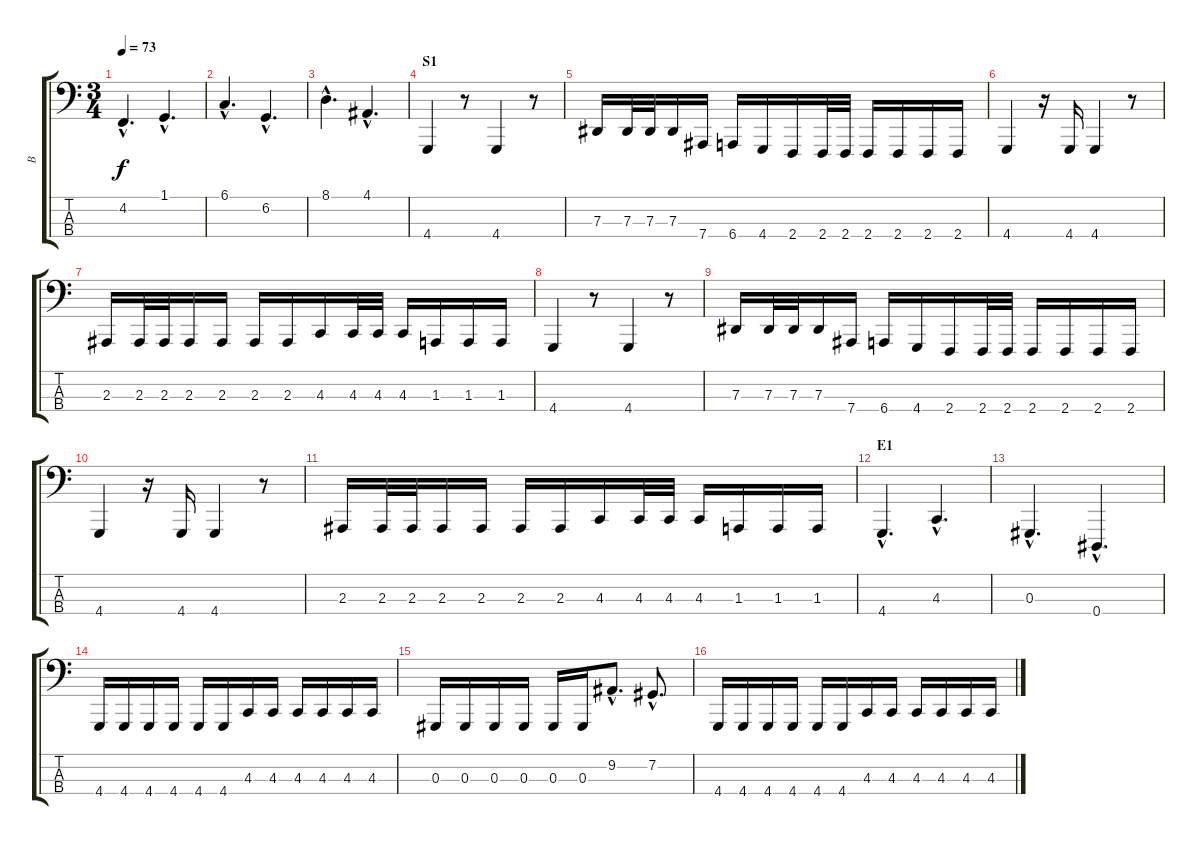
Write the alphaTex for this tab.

\track ("B" "B") {instrument lead8bassandlead}
\staff {score tabs}
\tuning (Gb2 Db2 Ab1 Eb1) {hide}
\ts (3 4)
\tempo 73
\clef f4
\ks c
4.2{hac}.4{d dy f} 1.1{hac}.4{d} |
6.1{hac}.4{d} 6.2{hac}.4{d} |
8.1{hac}.4{d} 4.1{hac}.4{d} |
\section ("" "S1")
4.4.4{volume 13 instrument lead8bassandlead} r.8 4.4.4 r.8 |
7.3.16 7.3.32 7.3.32 7.3.16 7.4.16 6.4.16 4.4.16 2.4.16 2.4.32 2.4.32 2.4.16 2.4.16 2.4.16 2.4.16 |
4.4.4 r.16 4.4.16 4.4.4 r.8 |
2.3.16 2.3.32 2.3.32 2.3.16 2.3.16 2.3.16 2.3.16 4.3.16 4.3.32 4.3.32 4.3.16 1.3.16 1.3.16 1.3.16 |
4.4.4 r.8 4.4.4 r.8 |
7.3.16 7.3.32 7.3.32 7.3.16 7.4.16 6.4.16 4.4.16 2.4.16 2.4.32 2.4.32 2.4.16 2.4.16 2.4.16 2.4.16 |
4.4.4 r.16 4.4.16 4.4.4 r.8 |
2.3.16 2.3.32 2.3.32 2.3.16 2.3.16 2.3.16 2.3.16 4.3.16 4.3.32 4.3.32 4.3.16 1.3.16 1.3.16 1.3.16 |
\section ("" "E1")
4.4{hac}.4{d instrument synthbrass2} 4.3{hac}.4{d} |
0.3{hac}.4{d} 0.4{hac}.4{d instrument lead8bassandlead} |
\section ("" "")
4.4.16 4.4.16 4.4.16 4.4.16 4.4.16 4.4.16 4.3.16 4.3.16 4.3.16 4.3.16 4.3.16 4.3.16 |
0.3.16 0.3.16 0.3.16 0.3.16 0.3.16 0.3.16 9.2{hac}.8{d} 7.2{hac}.8{d} |
4.4.16 4.4.16 4.4.16 4.4.16 4.4.16 4.4.16 4.3.16 4.3.16 4.3.16 4.3.16 4.3.16 4.3.16
